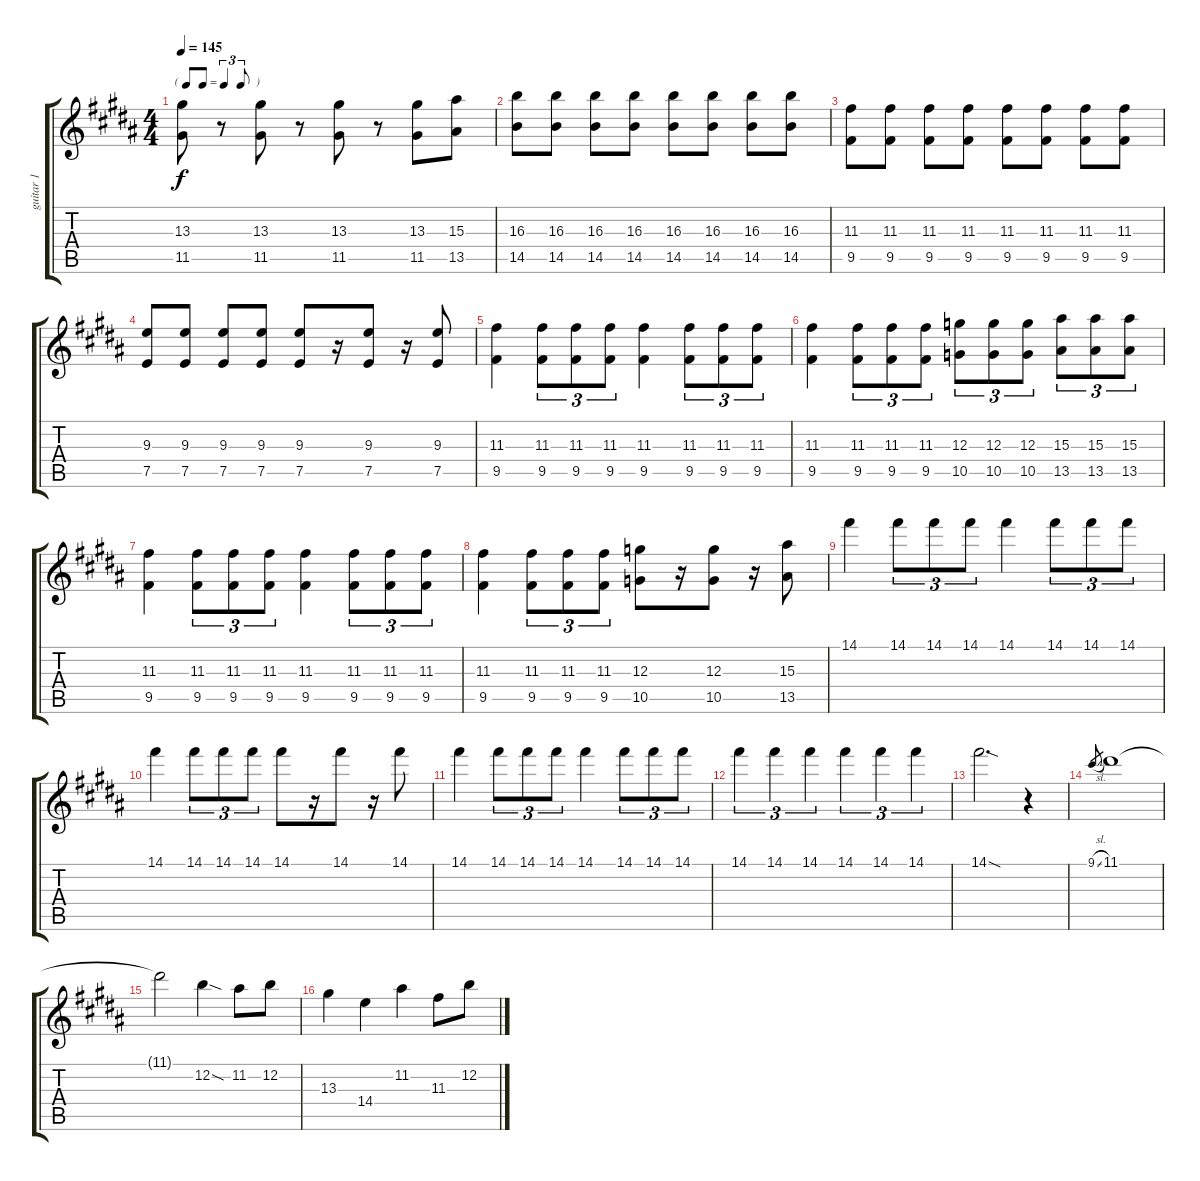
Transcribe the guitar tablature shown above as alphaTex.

\track ("guitar 1" "guitar 1") {instrument overdrivenguitar}
\staff {score tabs}
\tuning (E4 B3 G3 D3 A2 E2) {hide}
\ts (4 4)
\tf triplet8th
\tempo 145
\clef g2
\ks b
(13.3 11.5).8{dy f} r.8 (13.3 11.5).8 r.8 (13.3 11.5).8 r.8 (13.3 11.5).8 (15.3 13.5).8 |
(16.3 14.5).8 (16.3 14.5).8 (16.3 14.5).8 (16.3 14.5).8 (16.3 14.5).8 (16.3 14.5).8 (16.3 14.5).8 (16.3 14.5).8 |
(11.3 9.5).8 (11.3 9.5).8 (11.3 9.5).8 (11.3 9.5).8 (11.3 9.5).8 (11.3 9.5).8 (11.3 9.5).8 (11.3 9.5).8 |
(9.3 7.5).8 (9.3 7.5).8 (9.3 7.5).8 (9.3 7.5).8 (9.3 7.5).8 r.16 (9.3 7.5).8 r.16 (9.3 7.5).8 |
(11.3 9.5).4 (11.3 9.5).8{tu (3 2)} (11.3 9.5).8{tu (3 2)} (11.3 9.5).8{tu (3 2)} (11.3 9.5).4 (11.3 9.5).8{tu (3 2)} (11.3 9.5).8{tu (3 2)} (11.3 9.5).8{tu (3 2)} |
(11.3 9.5).4 (11.3 9.5).8{tu (3 2)} (11.3 9.5).8{tu (3 2)} (11.3 9.5).8{tu (3 2)} (12.3 10.5).8{tu (3 2)} (12.3 10.5).8{tu (3 2)} (12.3 10.5).8{tu (3 2)} (15.3 13.5).8{tu (3 2)} (15.3 13.5).8{tu (3 2)} (15.3 13.5).8{tu (3 2)} |
(11.3 9.5).4 (11.3 9.5).8{tu (3 2)} (11.3 9.5).8{tu (3 2)} (11.3 9.5).8{tu (3 2)} (11.3 9.5).4 (11.3 9.5).8{tu (3 2)} (11.3 9.5).8{tu (3 2)} (11.3 9.5).8{tu (3 2)} |
(11.3 9.5).4 (11.3 9.5).8{tu (3 2)} (11.3 9.5).8{tu (3 2)} (11.3 9.5).8{tu (3 2)} (12.3 10.5).8 r.16 (12.3 10.5).8 r.16 (15.3 13.5).8 |
14.1.4 14.1.8{tu (3 2)} 14.1.8{tu (3 2)} 14.1.8{tu (3 2)} 14.1.4 14.1.8{tu (3 2)} 14.1.8{tu (3 2)} 14.1.8{tu (3 2)} |
14.1.4 14.1.8{tu (3 2)} 14.1.8{tu (3 2)} 14.1.8{tu (3 2)} 14.1.8 r.16 14.1.8 r.16 14.1.8 |
14.1.4 14.1.8{tu (3 2)} 14.1.8{tu (3 2)} 14.1.8{tu (3 2)} 14.1.4 14.1.8{tu (3 2)} 14.1.8{tu (3 2)} 14.1.8{tu (3 2)} |
14.1.4{tu (3 2)} 14.1.4{tu (3 2)} 14.1.4{tu (3 2)} 14.1.4{tu (3 2)} 14.1.4{tu (3 2)} 14.1.4{tu (3 2)} |
14.1{sod}.2{d} r.4 |
9.1{sl}.8{gr} 11.1.1{instrument electricguitarjazz} |
11.1{t}.2 12.2{sod}.4 11.2.8 12.2.8 |
13.3.4 14.4.4 11.2.4 11.3.8 12.2.8
